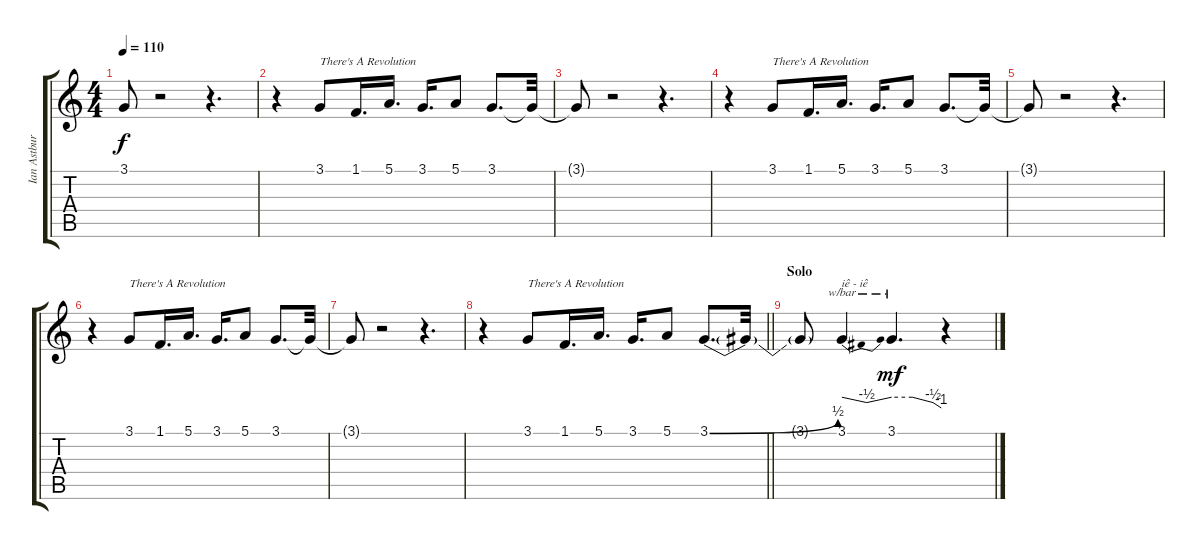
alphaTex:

\track ("Ian Astbury - Vocal" "Ian Astbur") {instrument synthbrass1}
\staff {score tabs}
\tuning (E4 B3 G3 D3 A2 E2) {hide}
\ts (4 4)
\tempo 110
\clef g2
\ks c
3.1{t}.8{dy f} r.2 r.4{d} |
r.4 3.1.8{txt "There's A Revolution"} 1.1.16{d} 5.1.16{d} 3.1.16{d} 5.1.8 3.1.8{d} 3.1{t}.32 |
3.1{t}.8 r.2 r.4{d} |
r.4 3.1.8{txt "There's A Revolution"} 1.1.16{d} 5.1.16{d} 3.1.16{d} 5.1.8 3.1.8{d} 3.1{t}.32 |
3.1{t}.8 r.2 r.4{d} |
r.4 3.1.8{txt "There's A Revolution"} 1.1.16{d} 5.1.16{d} 3.1.16{d} 5.1.8 3.1.8{d} 3.1{t}.32 |
3.1{t}.8 r.2 r.4{d} |
\barLineRight lightlight
r.4 3.1.8{txt "There's A Revolution"} 1.1.16{d} 5.1.16{d} 3.1.16{d} 5.1.8 3.1{be (bend 0 0 60 2)}.8{d} 3.1{t}.32 |
\section ("" "Solo")
3.1{t}.8 3.1.4{tbe (dip default 0 0 30 -2 60 0) txt "iê - iê"} 3.1.4{d tbe (custom default 0 0 25 0 50 -2 60 -4) dy mf} r.4
